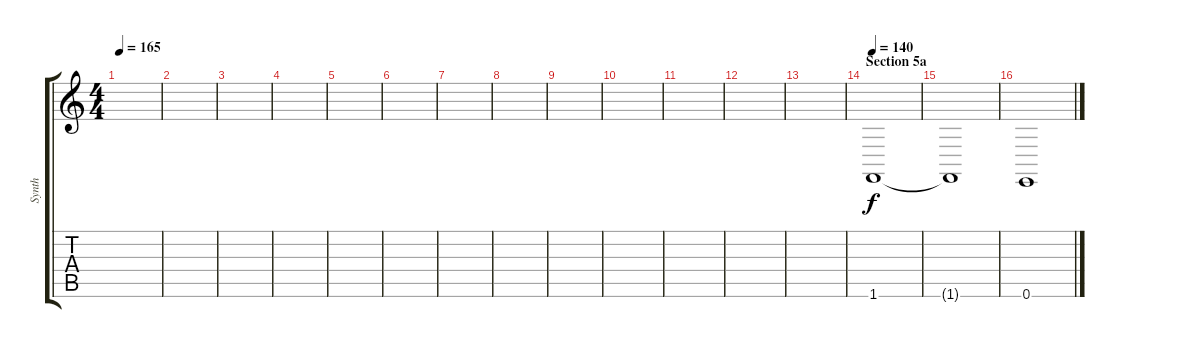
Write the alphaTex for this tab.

\track ("Synth" "Synth") {instrument stringensemble1}
\staff {score tabs}
\tuning (E4 B3 G3 D3 A2 E2) {hide}
\ts (4 4)
\tempo 165
\clef g2
\ks c
|
|
|
|
|
|
|
|
|
|
|
|
|
\section ("" "Section 5a")
\tempo 140
1.6.1{volume 8 instrument stringensemble1} |
1.6{t}.1 |
0.6.1
